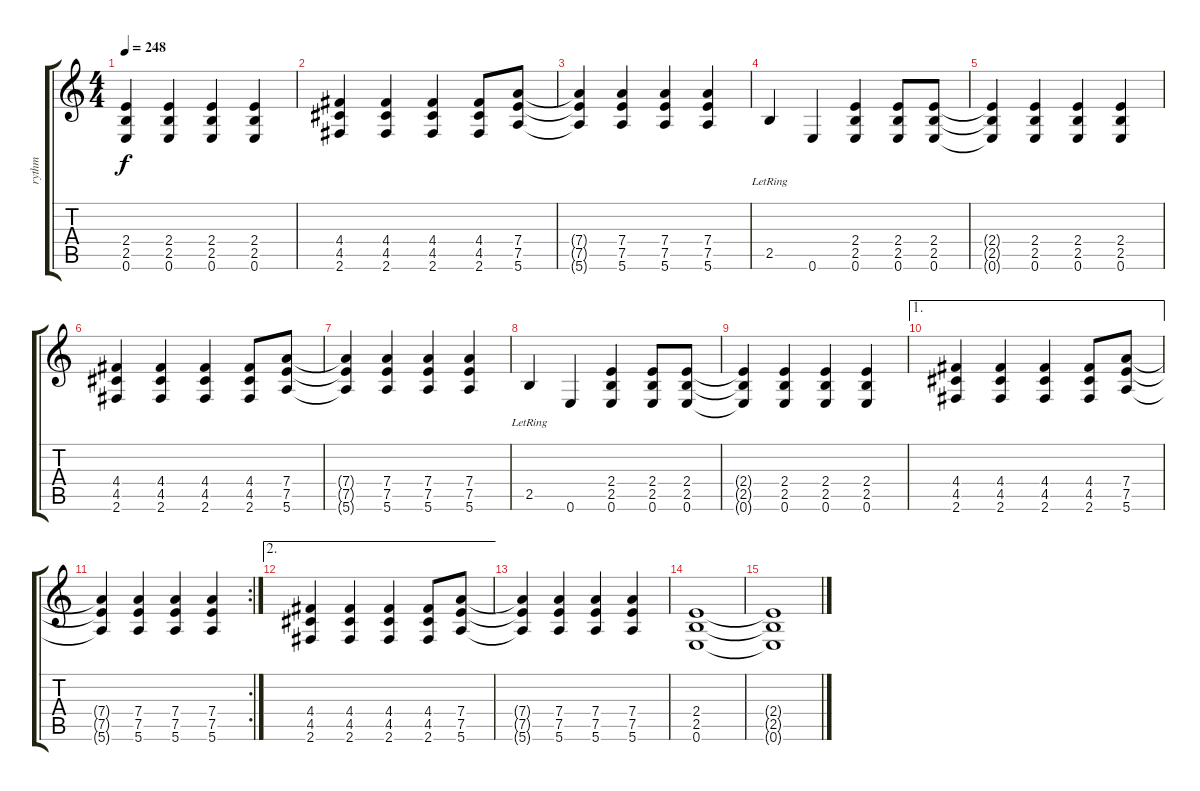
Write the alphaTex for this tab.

\track ("rythm" "rythm") {instrument overdrivenguitar}
\staff {score tabs}
\tuning (E4 B3 G3 D3 A2 E2) {hide}
\ts (4 4)
\tempo 248
\clef g2
\ks c
(2.4{t} 2.5{t} 0.6{t}).4{dy f} (2.4 2.5 0.6).4 (2.4 2.5 0.6).4 (2.4 2.5 0.6).4 |
(4.4 4.5 2.6).4 (4.4 4.5 2.6).4 (4.4 4.5 2.6).4 (4.4 4.5 2.6).8 (7.4 7.5 5.6).8 |
(7.4{t} 7.5{t} 5.6{t}).4 (7.4 7.5 5.6).4 (7.4 7.5 5.6).4 (7.4 7.5 5.6).4 |
2.5{lr}.4 0.6.4 (2.4 2.5 0.6).4 (2.4 2.5 0.6).8 (2.4 2.5 0.6).8 |
(2.4{t} 2.5{t} 0.6{t}).4 (2.4 2.5 0.6).4 (2.4 2.5 0.6).4 (2.4 2.5 0.6).4 |
(4.4 4.5 2.6).4 (4.4 4.5 2.6).4 (4.4 4.5 2.6).4 (4.4 4.5 2.6).8 (7.4 7.5 5.6).8 |
(7.4{t} 7.5{t} 5.6{t}).4 (7.4 7.5 5.6).4 (7.4 7.5 5.6).4 (7.4 7.5 5.6).4 |
2.5{lr}.4 0.6.4 (2.4 2.5 0.6).4 (2.4 2.5 0.6).8 (2.4 2.5 0.6).8 |
(2.4{t} 2.5{t} 0.6{t}).4 (2.4 2.5 0.6).4 (2.4 2.5 0.6).4 (2.4 2.5 0.6).4 |
\ae 1
(4.4 4.5 2.6).4 (4.4 4.5 2.6).4 (4.4 4.5 2.6).4 (4.4 4.5 2.6).8 (7.4 7.5 5.6).8 |
\rc 2
(7.4{t} 7.5{t} 5.6{t}).4 (7.4 7.5 5.6).4 (7.4 7.5 5.6).4 (7.4 7.5 5.6).4 |
\ae 2
(4.4 4.5 2.6).4 (4.4 4.5 2.6).4 (4.4 4.5 2.6).4 (4.4 4.5 2.6).8 (7.4 7.5 5.6).8 |
(7.4{t} 7.5{t} 5.6{t}).4 (7.4 7.5 5.6).4 (7.4 7.5 5.6).4 (7.4 7.5 5.6).4 |
(2.4 2.5 0.6).1 |
(2.4{t} 2.5{t} 0.6{t}).1
